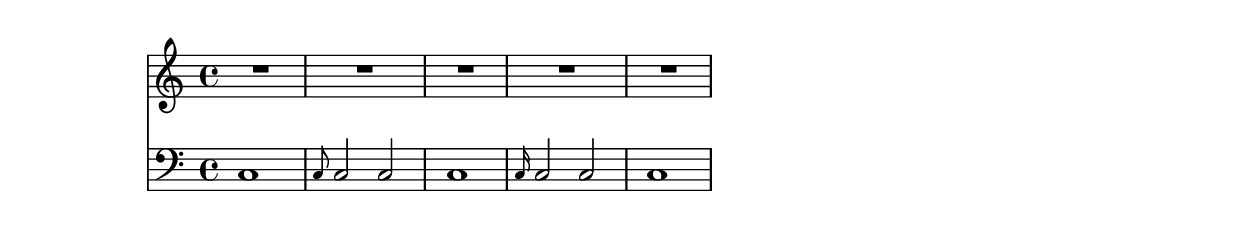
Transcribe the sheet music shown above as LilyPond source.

\version "1.9.4"


\header {
texidoc= "Grace notes and multi-measure rests."
}

\score   {
\notes <<
	\new Staff { R1 R1 R1*3 }
	\new Staff { \clef bass c1 \grace c8 c2 c2 c1  \grace c16 c2 c2 c1 }
>>
}
